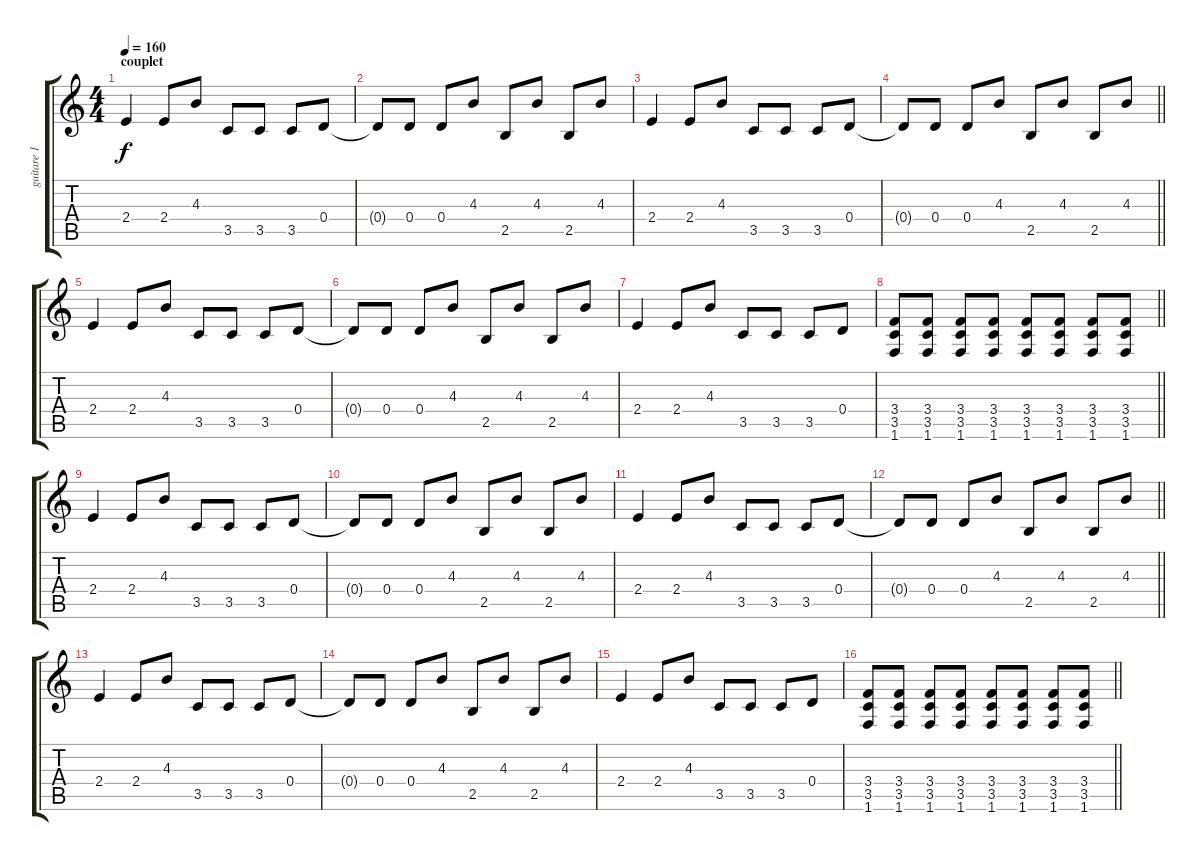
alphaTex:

\track ("guitare 1" "guitare 1") {instrument overdrivenguitar}
\staff {score tabs}
\tuning (E4 B3 G3 D3 A2 E2) {hide}
\ts (4 4)
\section ("" "couplet")
\tempo 160
\clef g2
\ks c
2.4.4{dy f} 2.4.8 4.3.8 3.5.8 3.5.8 3.5.8 0.4.8 |
0.4{t}.8 0.4.8 0.4.8 4.3.8 2.5.8 4.3.8 2.5.8 4.3.8 |
2.4.4 2.4.8 4.3.8 3.5.8 3.5.8 3.5.8 0.4.8 |
\barLineRight lightlight
0.4{t}.8 0.4.8 0.4.8 4.3.8 2.5.8 4.3.8 2.5.8 4.3.8 |
2.4.4 2.4.8 4.3.8 3.5.8 3.5.8 3.5.8 0.4.8 |
0.4{t}.8 0.4.8 0.4.8 4.3.8 2.5.8 4.3.8 2.5.8 4.3.8 |
2.4.4 2.4.8 4.3.8 3.5.8 3.5.8 3.5.8 0.4.8 |
\barLineRight lightlight
(3.4 3.5 1.6).8 (3.4 3.5 1.6).8 (3.4 3.5 1.6).8 (3.4 3.5 1.6).8 (3.4 3.5 1.6).8 (3.4 3.5 1.6).8 (3.4 3.5 1.6).8 (3.4 3.5 1.6).8 |
2.4.4 2.4.8 4.3.8 3.5.8 3.5.8 3.5.8 0.4.8 |
0.4{t}.8 0.4.8 0.4.8 4.3.8 2.5.8 4.3.8 2.5.8 4.3.8 |
2.4.4 2.4.8 4.3.8 3.5.8 3.5.8 3.5.8 0.4.8 |
\barLineRight lightlight
0.4{t}.8 0.4.8 0.4.8 4.3.8 2.5.8 4.3.8 2.5.8 4.3.8 |
2.4.4 2.4.8 4.3.8 3.5.8 3.5.8 3.5.8 0.4.8 |
0.4{t}.8 0.4.8 0.4.8 4.3.8 2.5.8 4.3.8 2.5.8 4.3.8 |
2.4.4 2.4.8 4.3.8 3.5.8 3.5.8 3.5.8 0.4.8 |
\barLineRight lightlight
(3.4 3.5 1.6).8 (3.4 3.5 1.6).8 (3.4 3.5 1.6).8 (3.4 3.5 1.6).8 (3.4 3.5 1.6).8 (3.4 3.5 1.6).8 (3.4 3.5 1.6).8 (3.4 3.5 1.6).8
